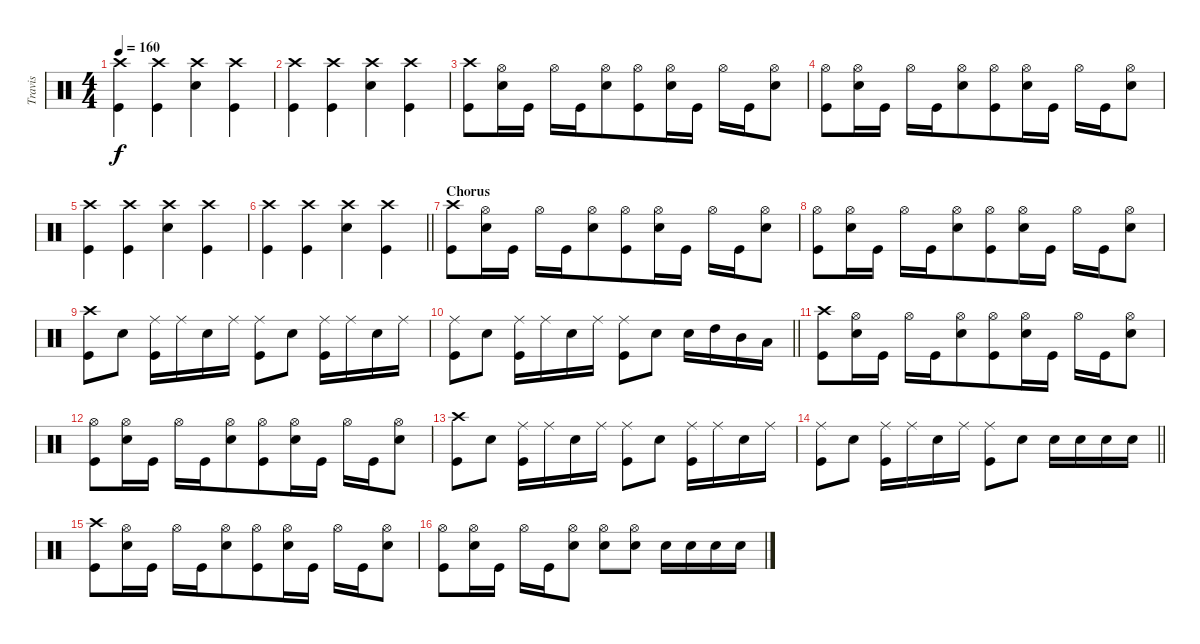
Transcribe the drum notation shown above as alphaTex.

\track ("Travis" "Travis") {instrument percussion}
\staff {score}
\articulation defaults
\ts (4 4)
\tempo 160
\clef neutral
\ks c
("Kick (hit)" "Crash high (hit)").4{dy f beam merge} ("Kick (hit)" "Crash high (hit)").4{beam merge} ("Snare (hit) 2" "Crash high (hit)").4{beam merge} ("Kick (hit)" "Crash high (hit)").4 |
("Kick (hit)" "Crash high (hit)").4{beam merge} ("Kick (hit)" "Crash high (hit)").4{beam merge} ("Snare (hit) 2" "Crash high (hit)").4{beam merge} ("Kick (hit)" "Crash high (hit)").4 |
("Crash high (hit)" "Kick (hit)").8 ("Hi-Hat (open)" "Snare (hit) 2").16{beam merge} "Kick (hit)".16 "Hi-Hat (open)".16 "Kick (hit)".16{beam merge} ("Hi-Hat (open)" "Snare (hit) 2").8{beam merge} ("Hi-Hat (open)" "Kick (hit)").8 ("Hi-Hat (open)" "Snare (hit) 2").16{beam merge} "Kick (hit)".16 "Hi-Hat (open)".16 "Kick (hit)".16{beam merge} ("Hi-Hat (open)" "Snare (hit) 2").8 |
("Hi-Hat (open)" "Kick (hit)").8 ("Hi-Hat (open)" "Snare (hit) 2").16{beam merge} "Kick (hit)".16 "Hi-Hat (open)".16 "Kick (hit)".16{beam merge} ("Hi-Hat (open)" "Snare (hit) 2").8{beam merge} ("Hi-Hat (open)" "Kick (hit)").8 ("Hi-Hat (open)" "Snare (hit) 2").16{beam merge} "Kick (hit)".16 "Hi-Hat (open)".16 "Kick (hit)".16{beam merge} ("Hi-Hat (open)" "Snare (hit) 2").8 |
("Kick (hit)" "Crash high (hit)").4{beam merge} ("Kick (hit)" "Crash high (hit)").4{beam merge} ("Snare (hit) 2" "Crash high (hit)").4{beam merge} ("Kick (hit)" "Crash high (hit)").4 |
\barLineRight lightlight
("Kick (hit)" "Crash high (hit)").4{beam merge} ("Kick (hit)" "Crash high (hit)").4{beam merge} ("Snare (hit) 2" "Crash high (hit)").4{beam merge} ("Kick (hit)" "Crash high (hit)").4 |
\section ("" "Chorus")
("Crash high (hit)" "Kick (hit)").8 ("Hi-Hat (open)" "Snare (hit) 2").16{beam merge} "Kick (hit)".16 "Hi-Hat (open)".16 "Kick (hit)".16{beam merge} ("Hi-Hat (open)" "Snare (hit) 2").8{beam merge} ("Hi-Hat (open)" "Kick (hit)").8 ("Hi-Hat (open)" "Snare (hit) 2").16{beam merge} "Kick (hit)".16 "Hi-Hat (open)".16 "Kick (hit)".16{beam merge} ("Hi-Hat (open)" "Snare (hit) 2").8 |
("Hi-Hat (open)" "Kick (hit)").8 ("Hi-Hat (open)" "Snare (hit) 2").16{beam merge} "Kick (hit)".16 "Hi-Hat (open)".16 "Kick (hit)".16{beam merge} ("Hi-Hat (open)" "Snare (hit) 2").8{beam merge} ("Hi-Hat (open)" "Kick (hit)").8 ("Hi-Hat (open)" "Snare (hit) 2").16{beam merge} "Kick (hit)".16 "Hi-Hat (open)".16 "Kick (hit)".16{beam merge} ("Hi-Hat (open)" "Snare (hit) 2").8 |
("Kick (hit)" "Crash high (hit)").8 "Snare (hit) 2".8 ("Ride (middle)" "Kick (hit)").16 "Ride (middle)".16{beam merge} "Snare (hit) 2".16 "Ride (middle)".16 ("Ride (middle)" "Kick (hit)").8{beam merge} "Snare (hit) 2".8 ("Ride (middle)" "Kick (hit)").16 "Ride (middle)".16{beam merge} "Snare (hit) 2".16 "Ride (middle)".16 |
\barLineRight lightlight
("Ride (middle)" "Kick (hit)").8{beam merge} "Snare (hit) 2".8 ("Ride (middle)" "Kick (hit)").16 "Ride (middle)".16{beam merge} "Snare (hit) 2".16 "Ride (middle)".16 ("Ride (middle)" "Kick (hit)").8{beam merge} "Snare (hit) 2".8 "Snare (hit) 2".16{beam merge} "High Tom (hit)".16 "Mid Tom (hit)".16{beam merge} "Low Tom (hit)".16 |
("Crash high (hit)" "Kick (hit)").8 ("Hi-Hat (open)" "Snare (hit) 2").16{beam merge} "Kick (hit)".16 "Hi-Hat (open)".16 "Kick (hit)".16{beam merge} ("Hi-Hat (open)" "Snare (hit) 2").8{beam merge} ("Hi-Hat (open)" "Kick (hit)").8 ("Hi-Hat (open)" "Snare (hit) 2").16{beam merge} "Kick (hit)".16 "Hi-Hat (open)".16 "Kick (hit)".16{beam merge} ("Hi-Hat (open)" "Snare (hit) 2").8 |
("Hi-Hat (open)" "Kick (hit)").8 ("Hi-Hat (open)" "Snare (hit) 2").16{beam merge} "Kick (hit)".16 "Hi-Hat (open)".16 "Kick (hit)".16{beam merge} ("Hi-Hat (open)" "Snare (hit) 2").8{beam merge} ("Hi-Hat (open)" "Kick (hit)").8 ("Hi-Hat (open)" "Snare (hit) 2").16{beam merge} "Kick (hit)".16 "Hi-Hat (open)".16 "Kick (hit)".16{beam merge} ("Hi-Hat (open)" "Snare (hit) 2").8 |
("Kick (hit)" "Crash high (hit)").8 "Snare (hit) 2".8 ("Ride (middle)" "Kick (hit)").16 "Ride (middle)".16{beam merge} "Snare (hit) 2".16 "Ride (middle)".16 ("Ride (middle)" "Kick (hit)").8{beam merge} "Snare (hit) 2".8 ("Ride (middle)" "Kick (hit)").16 "Ride (middle)".16{beam merge} "Snare (hit) 2".16 "Ride (middle)".16 |
\barLineRight lightlight
("Ride (middle)" "Kick (hit)").8{beam merge} "Snare (hit) 2".8 ("Ride (middle)" "Kick (hit)").16 "Ride (middle)".16{beam merge} "Snare (hit) 2".16 "Ride (middle)".16 ("Ride (middle)" "Kick (hit)").8{beam merge} "Snare (hit) 2".8 "Snare (hit) 2".16{beam merge} "Snare (hit) 2".16 "Snare (hit) 2".16{beam merge} "Snare (hit) 2".16 |
("Crash high (hit)" "Kick (hit)").8 ("Hi-Hat (open)" "Snare (hit) 2").16{beam merge} "Kick (hit)".16 "Hi-Hat (open)".16 "Kick (hit)".16{beam merge} ("Hi-Hat (open)" "Snare (hit) 2").8{beam merge} ("Hi-Hat (open)" "Kick (hit)").8 ("Hi-Hat (open)" "Snare (hit) 2").16{beam merge} "Kick (hit)".16 "Hi-Hat (open)".16 "Kick (hit)".16{beam merge} ("Hi-Hat (open)" "Snare (hit) 2").8 |
("Hi-Hat (open)" "Kick (hit)").8 ("Hi-Hat (open)" "Snare (hit) 2").16{beam merge} "Kick (hit)".16 "Hi-Hat (open)".16 "Kick (hit)".16{beam merge} ("Hi-Hat (open)" "Snare (hit) 2").8 ("Hi-Hat (open)" "Snare (hit) 2").8 ("Hi-Hat (open)" "Snare (hit) 2").8 "Snare (hit) 2".16 "Snare (hit) 2".16 "Snare (hit) 2".16{beam merge} "Snare (hit) 2".16
